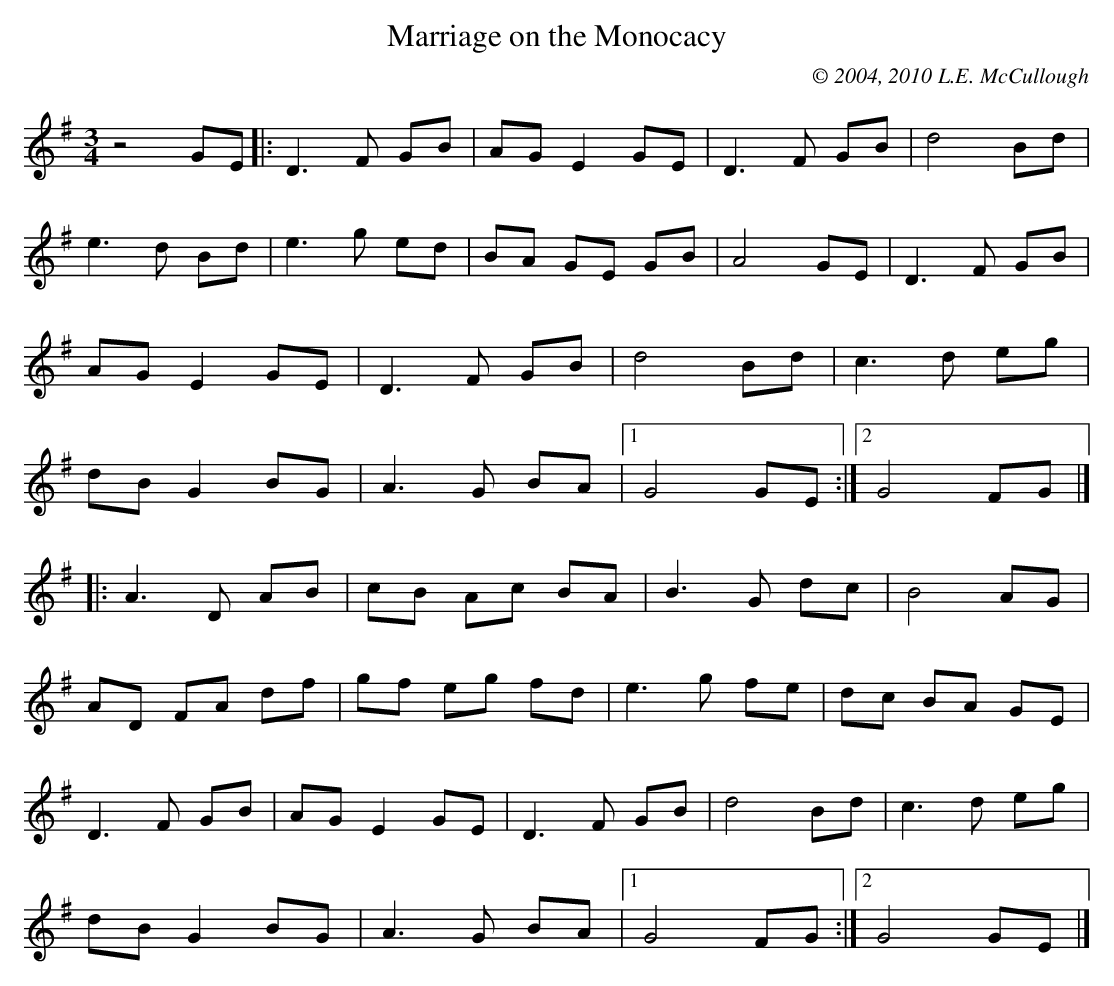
X:1
T:Marriage on the Monocacy
C:© 2004, 2010 L.E. McCullough
M:3/4
L:1/8
K:G
z4 GE|:D3 F GB|AG E2 GE|D3 F GB|d4 Bd|
e3 d Bd|e3 g ed|BA GE GB|A4 GE|D3 F GB|
AG E2 GE|D3 F GB|d4 Bd|c3 d eg|
dB G2 BG|A3 G BA|1 G4 GE:|2 G4 FG|]
|:A3 D AB|cB Ac BA|B3 G dc|B4 AG|
AD FA df|gf eg fd|e3 g fe|dc BA GE|
D3 F GB|AG E2 GE|D3 F GB|d4 Bd|c3 d eg|
dB G2 BG|A3G BA|1 G4 FG:|2 G4 GE|]
